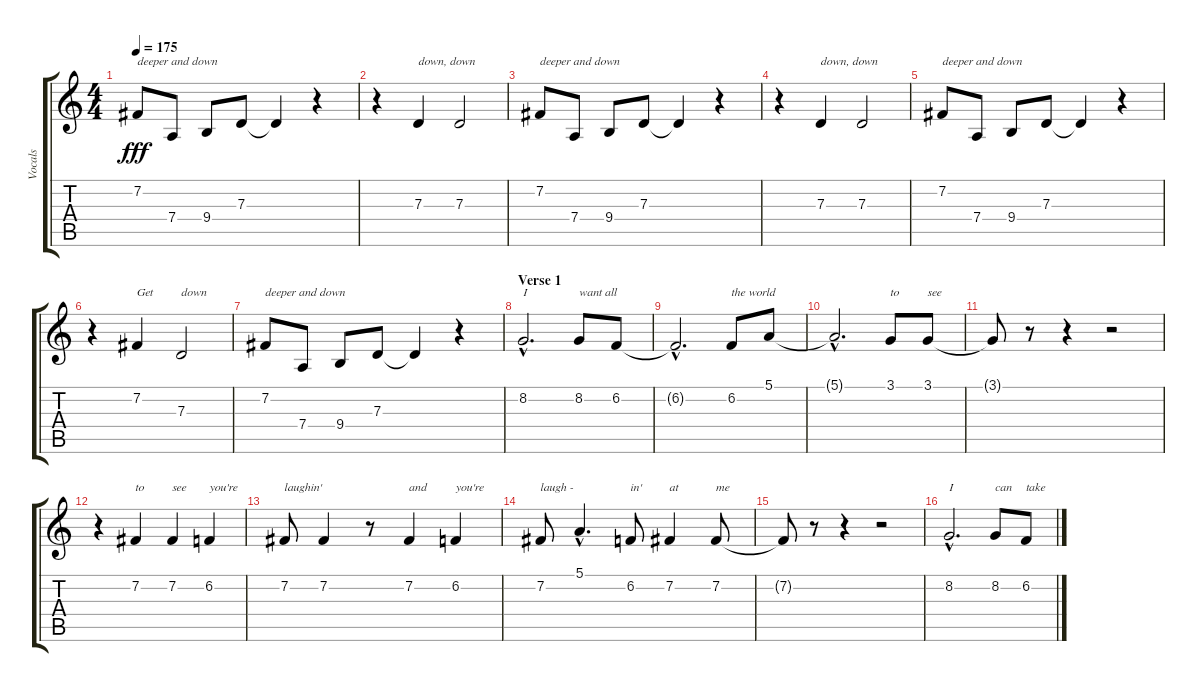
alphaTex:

\track ("Vocals" "Vocals") {instrument altosax}
\staff {score tabs}
\tuning (E4 B3 G3 D3 A2 E2) {hide}
\ts (4 4)
\tempo 175
\clef g2
\ks c
7.2.8{txt "deeper and down" dy fff} 7.4.8 9.4.8 7.3.8 7.3{t}.4 r.4 |
r.4 7.3.4{txt "down, down"} 7.3.2 |
7.2.8{txt "deeper and down"} 7.4.8 9.4.8 7.3.8 7.3{t}.4 r.4 |
r.4 7.3.4{txt "down, down"} 7.3.2 |
7.2.8{txt "deeper and down"} 7.4.8 9.4.8 7.3.8 7.3{t}.4 r.4 |
r.4 7.2.4{txt "Get"} 7.3.2{txt "down"} |
7.2.8{txt "deeper and down"} 7.4.8 9.4.8 7.3.8 7.3{t}.4 r.4 |
\section ("" "Verse 1")
8.2{hac}.2{d txt "I"} 8.2.8{txt "want all"} 6.2.8 |
6.2{hac t}.2{d} 6.2.8{txt "the world"} 5.1.8 |
5.1{hac t}.2{d} 3.1.8{txt "to"} 3.1.8{txt "see"} |
3.1{t}.8 r.8 r.4 r.2 |
r.4 7.2.4{txt "to"} 7.2.4{txt "see"} 6.2.4{txt "you're"} |
7.2.8{txt "laughin'"} 7.2.4 r.8 7.2.4{txt "and"} 6.2.4{txt "you're"} |
7.2.8{txt "laugh -"} 5.1{hac}.4{d} 6.2.8{txt "in'"} 7.2.4{txt "at"} 7.2.8{txt "me"} |
7.2{t}.8 r.8 r.4 r.2 |
8.2{hac}.2{d txt "I"} 8.2.8{txt "can"} 6.2.8{txt "take"}
